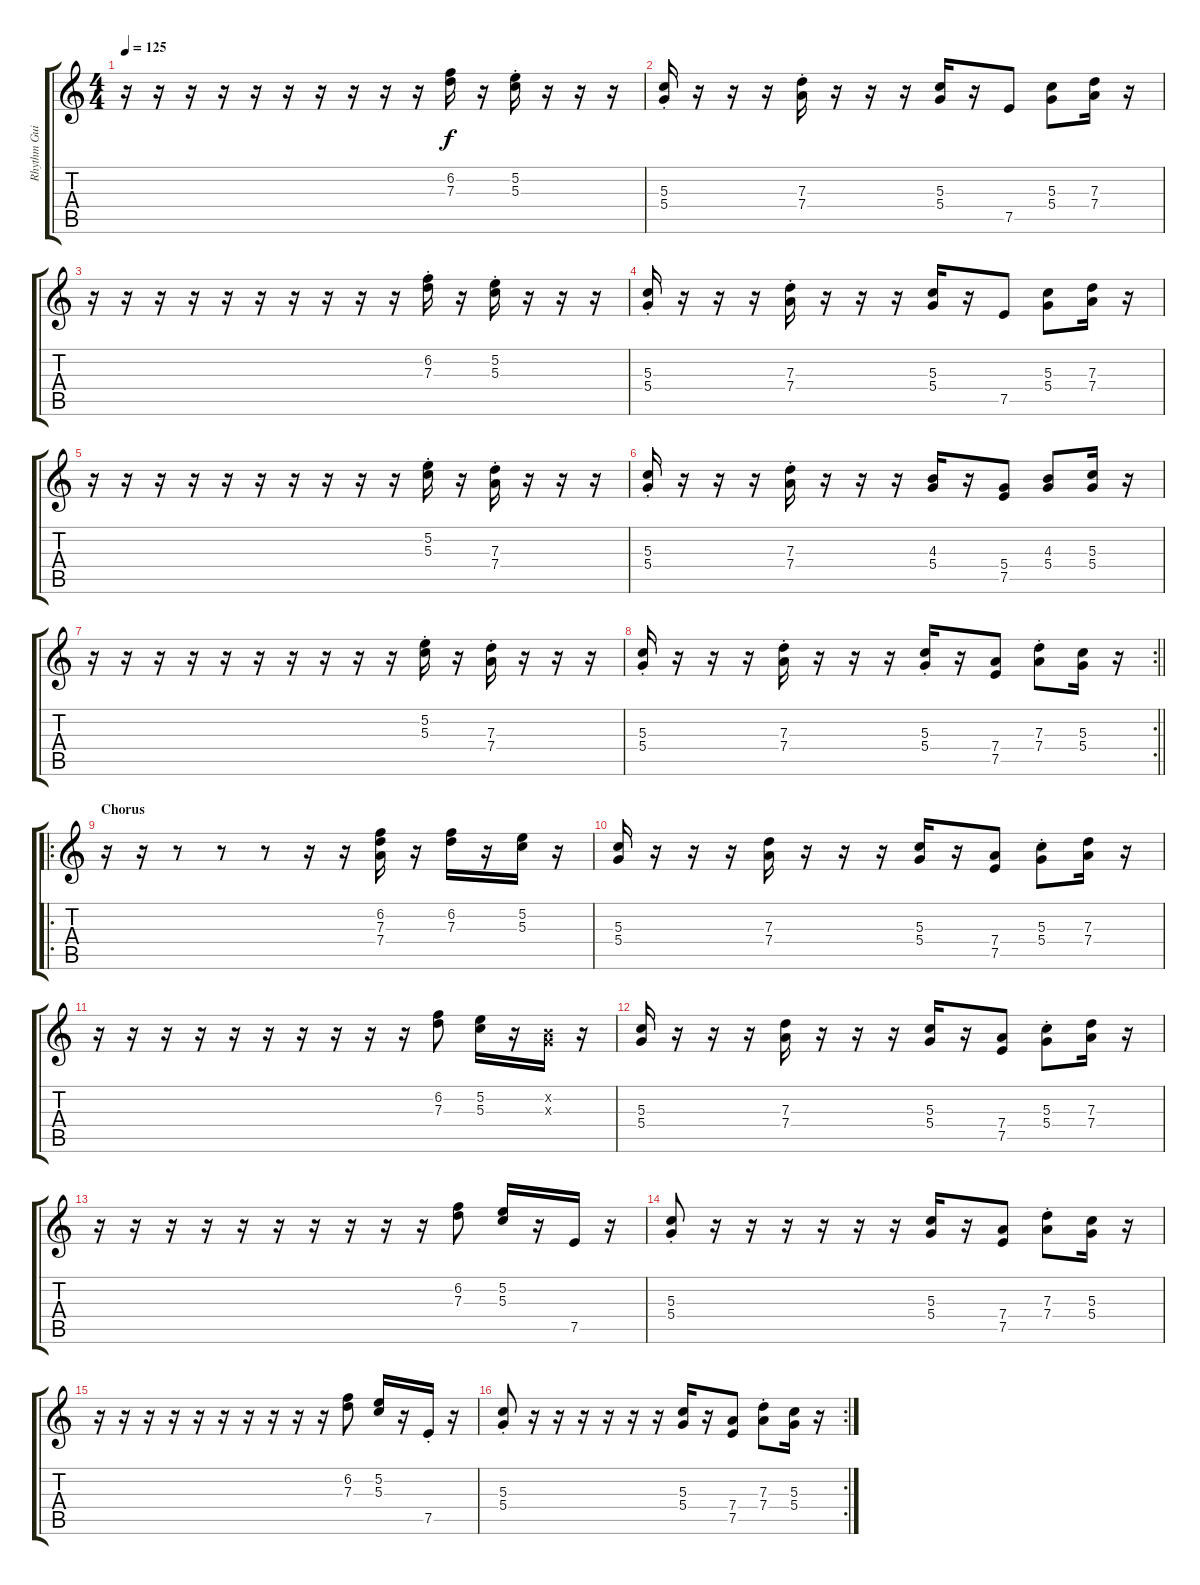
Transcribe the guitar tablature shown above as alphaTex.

\track ("Rhythm Guitar" "Rhythm Gui") {instrument electricguitarmuted}
\staff {score tabs}
\tuning (E4 B3 G3 D3 A2 E2) {hide}
\ts (4 4)
\tempo 125
\clef g2
\ks c
r.16{dy f} r.16 r.16 r.16 r.16 r.16 r.16 r.16 r.16 r.16 (6.2 7.3).16 r.16 (5.2 5.3{st}).16 r.16 r.16 r.16 |
(5.3{st} 5.4{st}).16 r.16 r.16 r.16 (7.3{st} 7.4{st}).16 r.16 r.16 r.16 (5.3 5.4).16 r.16 7.5.8 (5.3 5.4).8 (7.3 7.4).16 r.16 |
r.16 r.16 r.16 r.16 r.16 r.16 r.16 r.16 r.16 r.16 (6.2{st} 7.3).16 r.16 (5.2{st} 5.3{st}).16 r.16 r.16 r.16 |
(5.3{st} 5.4{st}).16 r.16 r.16 r.16 (7.3{st} 7.4{st}).16 r.16 r.16 r.16 (5.3 5.4).16 r.16 7.5.8 (5.3 5.4).8 (7.3 7.4).16 r.16 |
r.16 r.16 r.16 r.16 r.16 r.16 r.16 r.16 r.16 r.16 (5.2{st} 5.3).16 r.16 (7.3{st} 7.4).16 r.16 r.16 r.16 |
(5.3{st} 5.4{st}).16 r.16 r.16 r.16 (7.3{st} 7.4{st}).16 r.16 r.16 r.16 (4.3 5.4).16 r.16 (5.4 7.5).8 (4.3 5.4).8 (5.3 5.4).16 r.16 |
r.16 r.16 r.16 r.16 r.16 r.16 r.16 r.16 r.16 r.16 (5.2{st} 5.3).16 r.16 (7.3{st} 7.4).16 r.16 r.16 r.16 |
\rc 2
\barLineRight lightlight
(5.3{st} 5.4{st}).16 r.16 r.16 r.16 (7.3{st} 7.4{st}).16 r.16 r.16 r.16 (5.3 5.4{st}).16 r.16 (7.4 7.5).8 (7.3 7.4{st}).8 (5.3 5.4).16 r.16 |
\ro
\section ("" "Chorus")
r.16 r.16 r.8 r.8 r.8 r.16 r.16 (6.2 7.3 7.4).16 r.16 (6.2 7.3).16 r.16 (5.2 5.3).16 r.16 |
(5.3 5.4).16 r.16 r.16 r.16 (7.3 7.4).16 r.16 r.16 r.16 (5.3 5.4).16 r.16 (7.4 7.5).8 (5.3 5.4{st}).8 (7.3 7.4).16 r.16 |
r.16 r.16 r.16 r.16 r.16 r.16 r.16 r.16 r.16 r.16 (6.2 7.3).8 (5.2 5.3).16 r.16 (0.2{x} 0.3{x}).16 r.16 |
(5.3 5.4).16 r.16 r.16 r.16 (7.3 7.4).16 r.16 r.16 r.16 (5.3 5.4).16 r.16 (7.4 7.5).8 (5.3 5.4{st}).8 (7.3 7.4).16 r.16 |
r.16 r.16 r.16 r.16 r.16 r.16 r.16 r.16 r.16 r.16 (6.2 7.3).8 (5.2 5.3).16 r.16 7.5.16 r.16 |
(5.3{st} 5.4{st}).8 r.16 r.16 r.16 r.16 r.16 r.16 (5.3 5.4).16 r.16 (7.4 7.5).8 (7.3 7.4{st}).8 (5.3 5.4).16 r.16 |
r.16 r.16 r.16 r.16 r.16 r.16 r.16 r.16 r.16 r.16 (6.2 7.3).8 (5.2 5.3).16 r.16 7.5{st}.16 r.16 |
\rc 2
(5.3{st} 5.4{st}).8 r.16 r.16 r.16 r.16 r.16 r.16 (5.3 5.4).16 r.16 (7.4 7.5).8 (7.3 7.4{st}).8 (5.3 5.4).16 r.16
